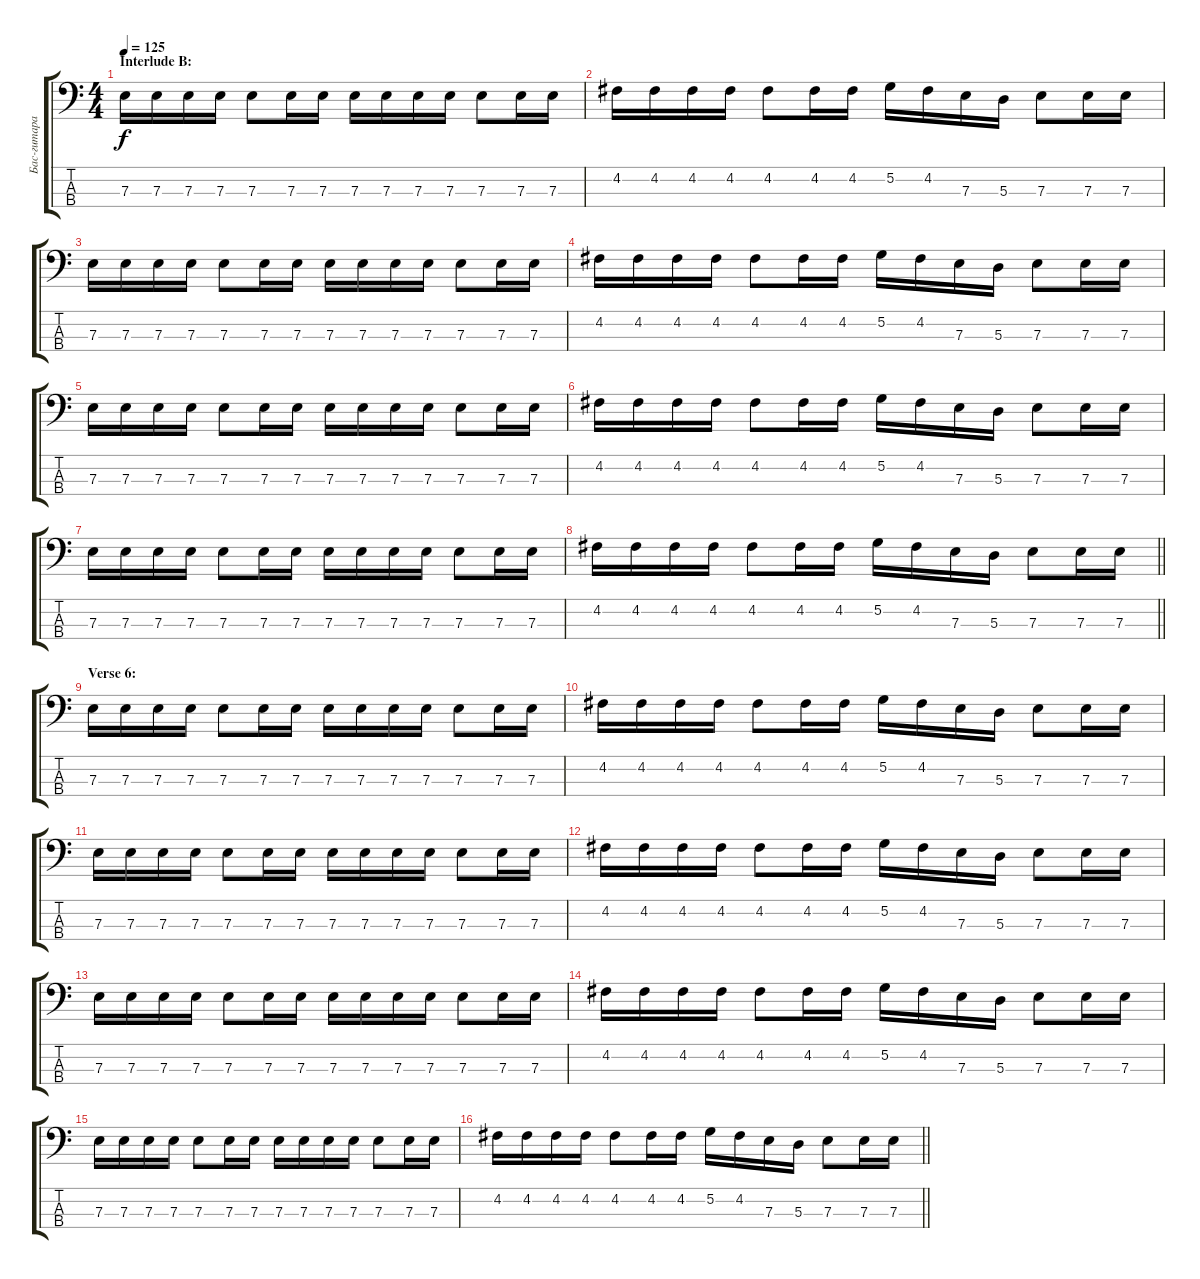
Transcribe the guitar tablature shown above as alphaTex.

\track ("Бас-гитара" "Бас-гитара") {instrument electricbasspick}
\staff {score tabs}
\tuning (G2 D2 A1 E1) {hide}
\ts (4 4)
\section ("" "Interlude B:")
\tempo 125
\clef f4
\ks c
7.3.16{dy f} 7.3.16 7.3.16 7.3.16 7.3.8 7.3.16 7.3.16 7.3.16 7.3.16 7.3.16 7.3.16 7.3.8 7.3.16 7.3.16 |
4.2.16 4.2.16 4.2.16 4.2.16 4.2.8 4.2.16 4.2.16 5.2.16 4.2.16 7.3.16 5.3.16 7.3.8 7.3.16 7.3.16 |
7.3.16 7.3.16 7.3.16 7.3.16 7.3.8 7.3.16 7.3.16 7.3.16 7.3.16 7.3.16 7.3.16 7.3.8 7.3.16 7.3.16 |
4.2.16 4.2.16 4.2.16 4.2.16 4.2.8 4.2.16 4.2.16 5.2.16 4.2.16 7.3.16 5.3.16 7.3.8 7.3.16 7.3.16 |
7.3.16 7.3.16 7.3.16 7.3.16 7.3.8 7.3.16 7.3.16 7.3.16 7.3.16 7.3.16 7.3.16 7.3.8 7.3.16 7.3.16 |
4.2.16 4.2.16 4.2.16 4.2.16 4.2.8 4.2.16 4.2.16 5.2.16 4.2.16 7.3.16 5.3.16 7.3.8 7.3.16 7.3.16 |
7.3.16 7.3.16 7.3.16 7.3.16 7.3.8 7.3.16 7.3.16 7.3.16 7.3.16 7.3.16 7.3.16 7.3.8 7.3.16 7.3.16 |
\barLineRight lightlight
4.2.16 4.2.16 4.2.16 4.2.16 4.2.8 4.2.16 4.2.16 5.2.16 4.2.16 7.3.16 5.3.16 7.3.8 7.3.16 7.3.16 |
\section ("" "Verse 6:")
7.3.16 7.3.16 7.3.16 7.3.16 7.3.8 7.3.16 7.3.16 7.3.16 7.3.16 7.3.16 7.3.16 7.3.8 7.3.16 7.3.16 |
4.2.16 4.2.16 4.2.16 4.2.16 4.2.8 4.2.16 4.2.16 5.2.16 4.2.16 7.3.16 5.3.16 7.3.8 7.3.16 7.3.16 |
7.3.16 7.3.16 7.3.16 7.3.16 7.3.8 7.3.16 7.3.16 7.3.16 7.3.16 7.3.16 7.3.16 7.3.8 7.3.16 7.3.16 |
4.2.16 4.2.16 4.2.16 4.2.16 4.2.8 4.2.16 4.2.16 5.2.16 4.2.16 7.3.16 5.3.16 7.3.8 7.3.16 7.3.16 |
7.3.16 7.3.16 7.3.16 7.3.16 7.3.8 7.3.16 7.3.16 7.3.16 7.3.16 7.3.16 7.3.16 7.3.8 7.3.16 7.3.16 |
4.2.16 4.2.16 4.2.16 4.2.16 4.2.8 4.2.16 4.2.16 5.2.16 4.2.16 7.3.16 5.3.16 7.3.8 7.3.16 7.3.16 |
7.3.16 7.3.16 7.3.16 7.3.16 7.3.8 7.3.16 7.3.16 7.3.16 7.3.16 7.3.16 7.3.16 7.3.8 7.3.16 7.3.16 |
\barLineRight lightlight
4.2.16 4.2.16 4.2.16 4.2.16 4.2.8 4.2.16 4.2.16 5.2.16 4.2.16 7.3.16 5.3.16 7.3.8 7.3.16 7.3.16
